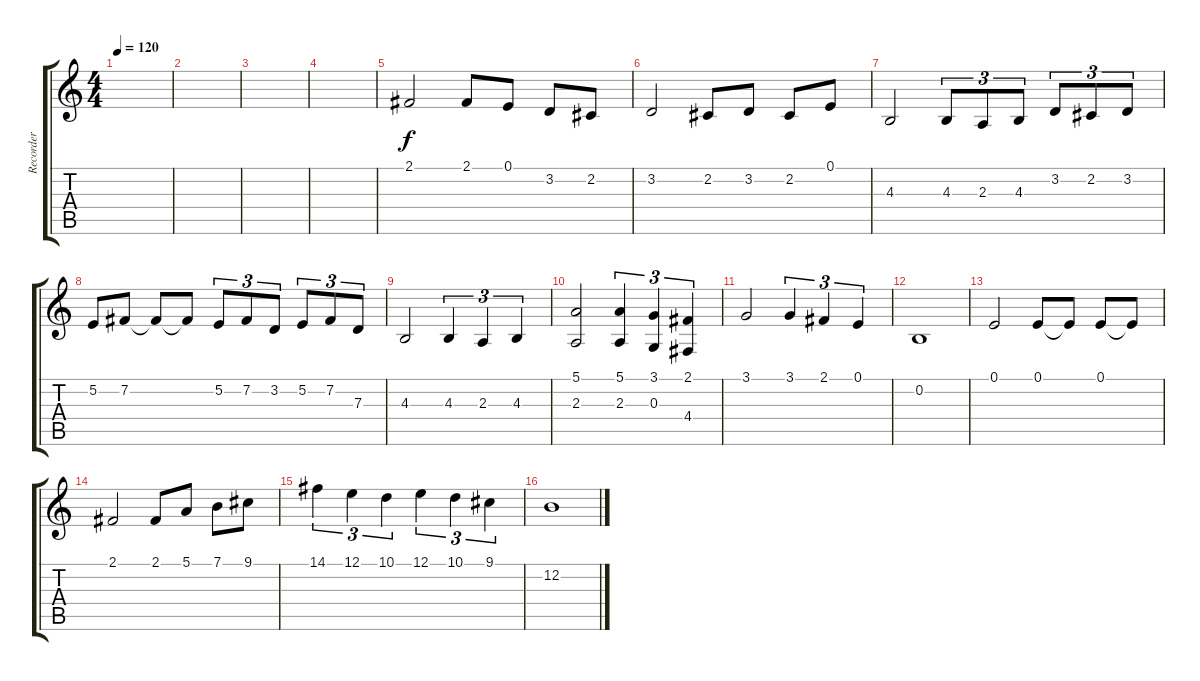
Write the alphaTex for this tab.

\track ("Recorder" "Recorder") {instrument recorder}
\staff {score tabs}
\tuning (E4 B3 G3 D3 A2 E2) {hide}
\ts (4 4)
\tempo 120
\clef g2
\ks c
|
|
|
|
2.1.2 2.1.8 0.1.8 3.2.8 2.2.8 |
3.2.2 2.2.8 3.2.8 2.2.8 0.1.8 |
4.3.2 4.3.8{tu (3 2)} 2.3.8{tu (3 2)} 4.3.8{tu (3 2)} 3.2.8{tu (3 2)} 2.2.8{tu (3 2)} 3.2.8{tu (3 2)} |
5.2.8 7.2.8 7.2{t}.8 7.2{t}.8 5.2.8{tu (3 2)} 7.2.8{tu (3 2)} 3.2.8{tu (3 2)} 5.2.8{tu (3 2)} 7.2.8{tu (3 2)} 7.3.8{tu (3 2)} |
4.3.2 4.3.4{tu (3 2)} 2.3.4{tu (3 2)} 4.3.4{tu (3 2)} |
(5.1 2.3).2 (5.1 2.3).4{tu (3 2)} (3.1 0.3).4{tu (3 2)} (2.1 4.4).4{tu (3 2)} |
3.1.2 3.1.4{tu (3 2)} 2.1.4{tu (3 2)} 0.1.4{tu (3 2)} |
0.2.1 |
0.1.2 0.1.8 0.1{t}.8 0.1.8 0.1{t}.8 |
2.1.2 2.1.8 5.1.8 7.1.8 9.1.8 |
14.1.4{tu (3 2)} 12.1.4{tu (3 2)} 10.1.4{tu (3 2)} 12.1.4{tu (3 2)} 10.1.4{tu (3 2)} 9.1.4{tu (3 2)} |
12.2.1
